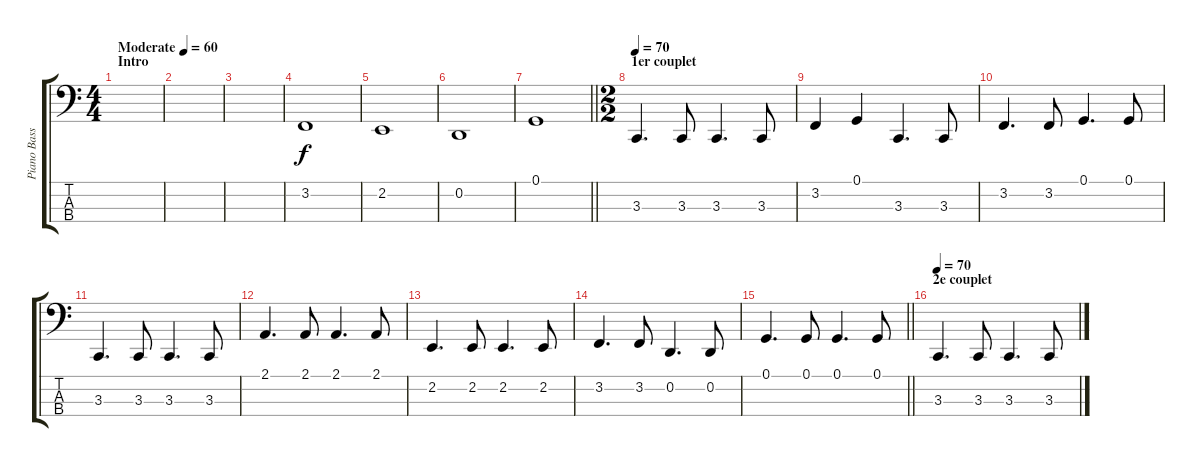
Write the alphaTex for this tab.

\track ("Piano Basse" "Piano Bass") {instrument acousticgrandpiano}
\staff {score tabs}
\tuning (G2 D2 A1 E1) {hide}
\ts (4 4)
\section ("" "Intro")
\tempo (60 "Moderate")
\clef f4
\ks c
|
|
|
3.2.1 |
2.2.1 |
0.2.1 |
\barLineRight lightlight
0.1.1 |
\ts (2 2)
\section ("" "1er couplet")
\tempo 80
\tempo 70
3.3.4{d} 3.3.8 3.3.4{d} 3.3.8 |
3.2.4 0.1.4 3.3.4{d} 3.3.8 |
3.2.4{d} 3.2.8 0.1.4{d} 0.1.8 |
3.3.4{d} 3.3.8 3.3.4{d} 3.3.8 |
2.1.4{d} 2.1.8 2.1.4{d} 2.1.8 |
2.2.4{d} 2.2.8 2.2.4{d} 2.2.8 |
3.2.4{d} 3.2.8 0.2.4{d} 0.2.8 |
\barLineRight lightlight
0.1.4{d} 0.1.8 0.1.4{d} 0.1.8 |
\section ("" "2e couplet")
\tempo 70
3.3.4{d} 3.3.8 3.3.4{d} 3.3.8
